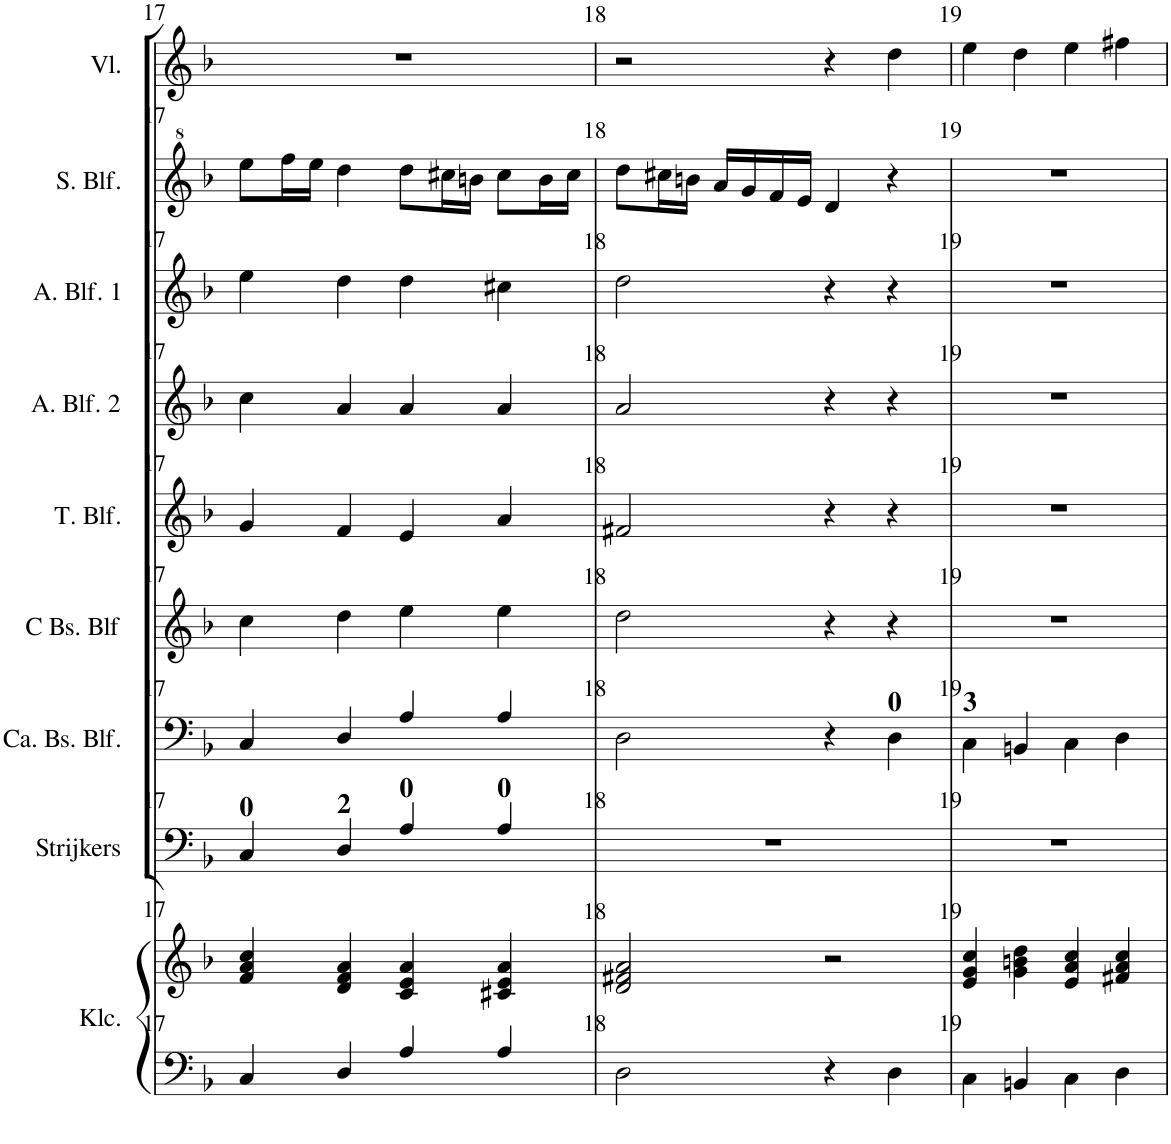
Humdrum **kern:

**kern	**kern	**kern	**kern	**kern	**kern	**kern	**kern	**kern	**kern
*part9	*part9	*part8	*part7	*part6	*part5	*part4	*part3	*part2	*part1
*staff10	*staff9	*staff8	*staff7	*staff6	*staff5	*staff4	*staff3	*staff2	*staff1
*I"Klavecimbel	*	*I"Strijkers	*I"Contrabas-blokfluit	*I"C Bas-blokfluit	*I"Tenor-blokfluit	*I"Alt-blokfluit 2	*I"Alt-blokfluit 1	*I"Sopraan-blokfluit	*I"Viool
*I'Klc.	*	*I'Strijkers	*I'Ca. Bs. Blf.	*I'C Bs. Blf	*I'T. Blf.	*I'A. Blf. 2	*I'A. Blf. 1	*I'S. Blf.	*I'Vl.
!!LO:PB:g=z
*clefF4	*clefG2	*clefF4	*clefF4	*clefG2	*clefG2	*clefG2	*clefG2	*clefG^2	*clefG2
*k[b-]	*k[b-]	*k[b-]	*k[b-]	*k[b-]	*k[b-]	*k[b-]	*k[b-]	*k[b-]	*k[b-]
*M4/4	*M4/4	*M4/4	*M4/4	*M4/4	*M4/4	*M4/4	*M4/4	*M4/4	*M4/4
*met(c)	*met(c)	*met(c)	*met(c)	*met(c)	*met(c)	*met(c)	*met(c)	*met(c)	*met(c)
=17	=17	=17	=17	=17	=17	=17	=17	=17	=17
4C/	4f/ 4a/ 4cc/	4C/	4C/	4cc\	4g/	4cc\	4ee\	8eee\L	1r
.	.	.	.	.	.	.	.	16fff\L	.
.	.	.	.	.	.	.	.	16eee\JJ	.
4D/	4d/ 4f/ 4a/	4D/	4D/	4dd\	4f/	4a/	4dd\	4ddd\	.
4A/	4c/ 4e/ 4a/	4A/	4A/	4ee\	4e/	4a/	4dd\	8ddd\L	.
.	.	.	.	.	.	.	.	16ccc#X\L	.
.	.	.	.	.	.	.	.	16bbn\JJ	.
4A/	4c#X/ 4e/ 4a/	4A/	4A/	4ee\	4a/	4a/	4cc#X\	8ccc#\L	.
.	.	.	.	.	.	.	.	16bb\L	.
.	.	.	.	.	.	.	.	16ccc#\JJ	.
=18	=18	=18	=18	=18	=18	=18	=18	=18	=18
2D\	2d/ 2f#X/ 2a/	1r	2D\	2dd\	2f#X/	2a/	2dd\	8ddd\L	2r
.	.	.	.	.	.	.	.	16ccc#X\L	.
.	.	.	.	.	.	.	.	16bbn\JJ	.
.	.	.	.	.	.	.	.	16aa/LL	.
.	.	.	.	.	.	.	.	16gg/	.
.	.	.	.	.	.	.	.	16ff/	.
.	.	.	.	.	.	.	.	16ee/JJ	.
4r	2r	.	4r	4r	4r	4r	4r	4dd/	4r
4D\	.	.	4D\	4r	4r	4r	4r	4r	4dd\
=19	=19	=19	=19	=19	=19	=19	=19	=19	=19
4C\	4e/ 4g/ 4cc/	1r	4C\	1r	1r	1r	1r	1r	4ee\
4BBn/	4g\ 4bn\ 4dd\	.	4BBn/	.	.	.	.	.	4dd\
4C\	4e/ 4a/ 4cc/	.	4C\	.	.	.	.	.	4ee\
4D\	4f#X/ 4a/ 4cc/	.	4D\	.	.	.	.	.	4ff#X\
=	=	=	=	=	=	=	=	=	=
*-	*-	*-	*-	*-	*-	*-	*-	*-	*-
